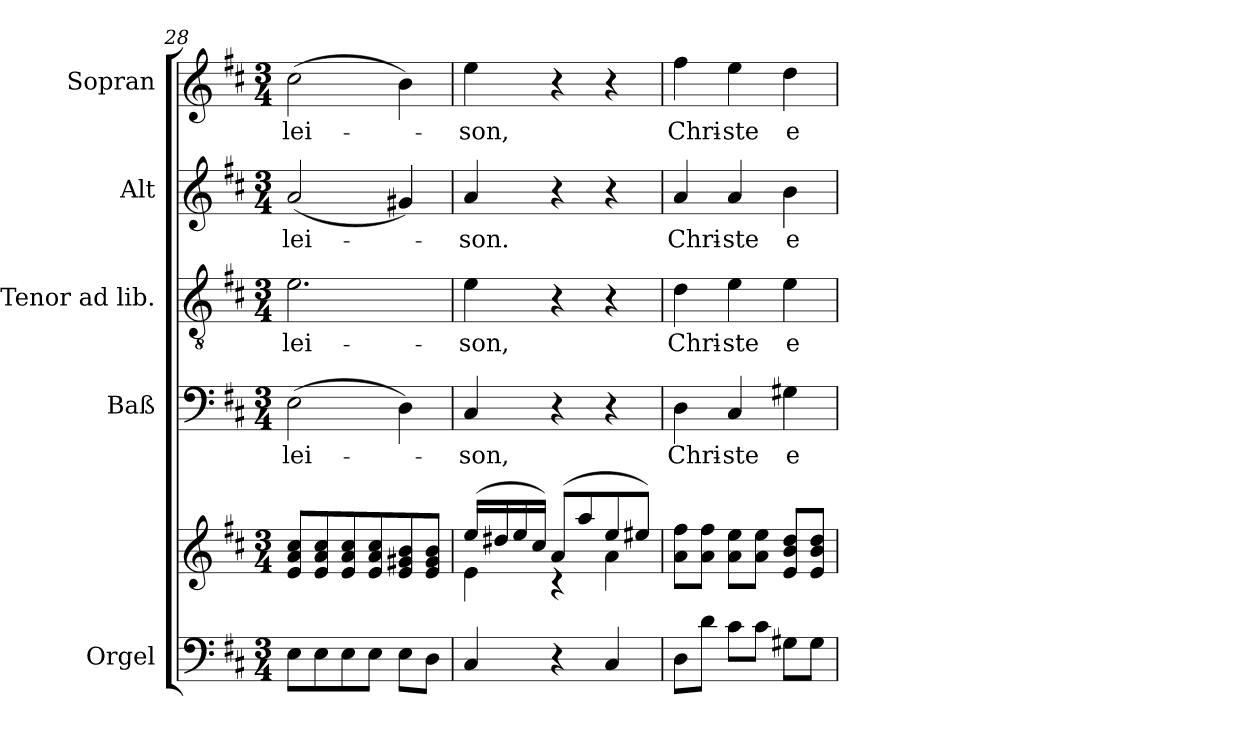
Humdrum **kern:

**kern	**kern	**kern	**text	**kern	**text	**kern	**text	**kern	**text
*part5	*part5	*part4	*part4	*part3	*part3	*part2	*part2	*part1	*part1
*staff6	*staff5	*staff4	*staff4	*staff3	*staff3	*staff2	*staff2	*staff1	*staff1
*I"Orgel	*	*I"Baß	*	*I"Tenor ad lib.	*	*I"Alt	*	*I"Sopran	*
*clefF4	*clefG2	*clefF4	*	*clefGv2	*	*clefG2	*	*clefG2	*
*k[f#c#]	*k[f#c#]	*k[f#c#]	*	*k[f#c#]	*	*k[f#c#]	*	*k[f#c#]	*
*D:	*D:	*D:	*	*D:	*	*D:	*	*D:	*
*M3/4	*M3/4	*M3/4	*	*M3/4	*	*M3/4	*	*M3/4	*
=28	=28	=28	=28	=28	=28	=28	=28	=28	=28
!	!	!	!LO:LY:b	!	!LO:LY:b	!	!LO:LY:b	!	!LO:LY:b
8E\L	8e/ 8a/ 8cc#/L	(>2E\	-lei-	2.e\	-lei-	(<2a/	-lei-	(>2cc#\	-lei-
8E\	8e/ 8a/ 8cc#/	.	.	.	.	.	.	.	.
8E\	8e/ 8a/ 8cc#/	.	.	.	.	.	.	.	.
8E\J	8e/ 8a/ 8cc#/	.	.	.	.	.	.	.	.
8E\L	8e/ 8g#X/ 8b/	4D\)	.	.	.	4g#X/)	.	4b\)	.
8D\J	8e/ 8g#/ 8b/J	.	.	.	.	.	.	.	.
=29	=29	=29	=29	=29	=29	=29	=29	=29	=29
*	*^	*	*	*	*	*	*	*	*
!	!	!	!	!LO:LY:b	!	!LO:LY:b	!	!LO:LY:b	!	!LO:LY:b
4C#/	(>16ee/LL	4e\	4C#/	-son,	4e\	-son,	4a/	-son.	4ee\	-son,
.	16dd#X/	.	.	.	.	.	.	.	.	.
.	16ee/	.	.	.	.	.	.	.	.	.
.	16cc#/JJ)	.	.	.	.	.	.	.	.	.
4r	(>8a/L	4rc	4r	.	4r	.	4r	.	4r	.
.	8aa/	.	.	.	.	.	.	.	.	.
4C#/	8ee/	4a\	4r	.	4r	.	4r	.	4r	.
.	8ee#X/J)	.	.	.	.	.	.	.	.	.
*	*v	*v	*	*	*	*	*	*	*	*
=30	=30	=30	=30	=30	=30	=30	=30	=30	=30
!	!	!	!LO:LY:b	!	!LO:LY:b	!	!LO:LY:b	!	!LO:LY:b
8D\L	8a\ 8ff#\L	4D\	Chri-	4d\	Chri-	4a/	Chri-	4ff#\	Chri-
8d\J	8a\ 8ff#\J	.	.	.	.	.	.	.	.
!	!	!	!LO:LY:b	!	!LO:LY:b	!	!LO:LY:b	!	!LO:LY:b
8c#\L	8a\ 8ee\L	4C#/	-ste	4e\	-ste	4a/	-ste	4ee\	-ste
8c#\J	8a\ 8ee\J	.	.	.	.	.	.	.	.
!	!	!	!LO:LY:b	!	!LO:LY:b	!	!LO:LY:b	!	!LO:LY:b
8G#X\L	8e/ 8b/ 8dd/L	4G#X\	e-	4e\	e-	4b\	e-	4dd\	e-
8G#\J	8e/ 8b/ 8dd/J	.	.	.	.	.	.	.	.
=	=	=	=	=	=	=	=	=	=
*-	*-	*-	*-	*-	*-	*-	*-	*-	*-
